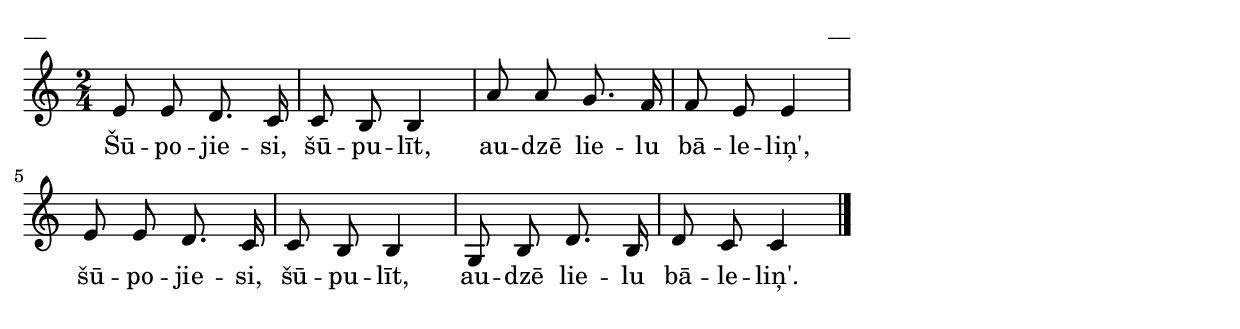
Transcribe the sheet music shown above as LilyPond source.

\version "2.13.16"
%\header {
%    title = "Šūpojiesi, šūpulīt, audzē lielu bāleliņ'",AA lapas, Šūpuļdziesmas
%}
\paper {
line-width = 14\cm
left-margin = 0.4\cm
between-system-padding = 0.1\cm
between-system-space = 0.1\cm
}
\layout {
indent = #0
ragged-last = ##f
}

voiceA = \relative c' {
\clef "treble"
\key c \major
\time 2/4
e8 e d8. c16 |
c8 b b4 |
a'8 a g8. f16 |
f8 e e4 |
e8 e d8. c16 |
c8 b b4 |
g8 b d8. b16 |
d8 c c4 |
\bar "|."
} 

lyricA = \lyricmode {
Šū -- po -- jie -- si, šū -- pu -- līt, au -- dzē lie -- lu bā -- le -- liņ',
šū -- po -- jie -- si, šū -- pu -- līt, au -- dzē lie -- lu bā -- le -- liņ'.
} 

fullScore = <<
\new Staff {
<<
\new Voice = "voiceA" { \oneVoice \autoBeamOff \voiceA }
\lyricsto "voiceA" \new Lyrics \lyricA
>>
}
>>

\score {
\fullScore
\header { piece = "__" opus = "__" }
}
\markup { \with-color #(x11-color 'white) \sans \smaller "__" }
\score {
\unfoldRepeats
\fullScore
\midi {
\context { \Staff \remove "Staff_performer" }
\context { \Voice \consists "Staff_performer" }
}
}


